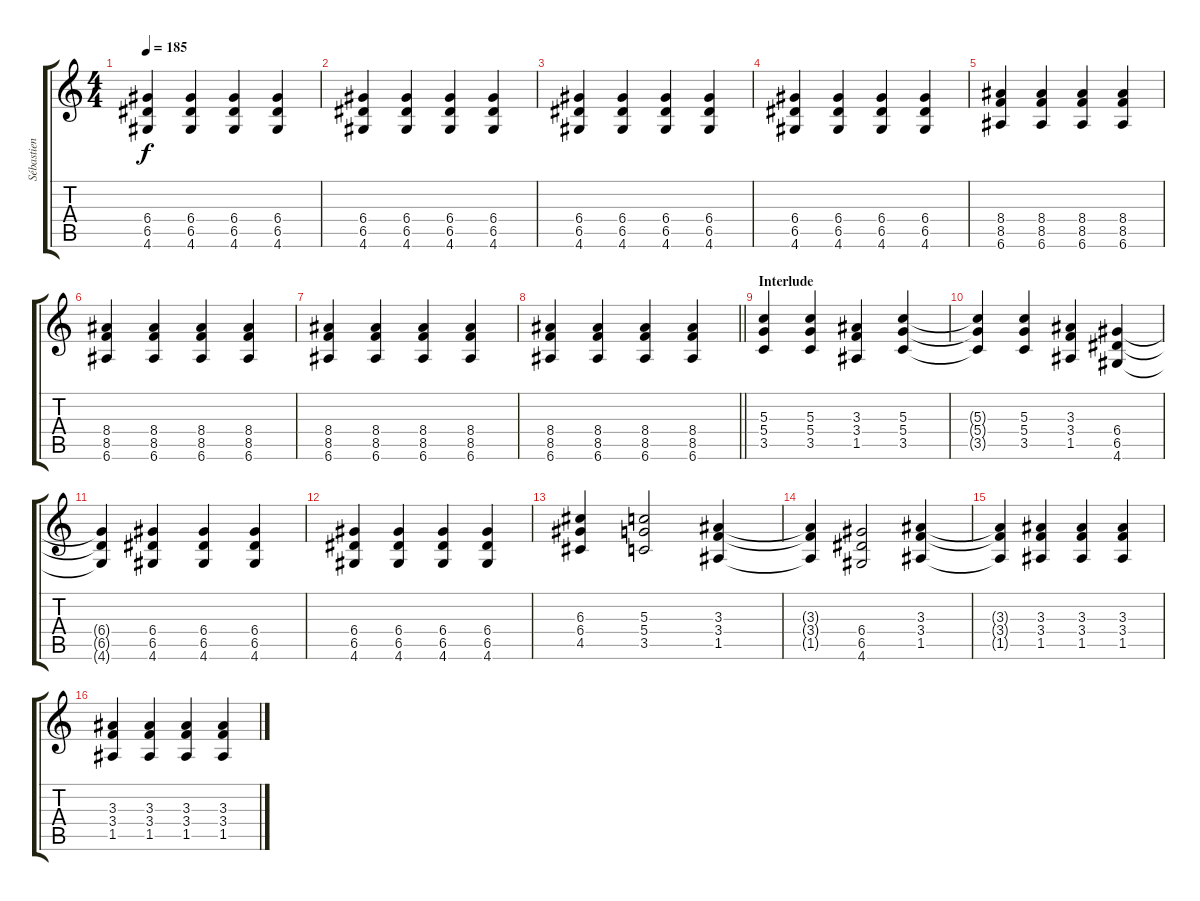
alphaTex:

\track ("Sébastien Lefebvre" "Sébastien ") {instrument distortionguitar}
\staff {score tabs}
\tuning (E4 B3 G3 D3 A2 E2) {hide}
\ts (4 4)
\tempo 185
\clef g2
\ks c
(6.4 6.5 4.6).4{dy f} (6.4 6.5 4.6).4 (6.4 6.5 4.6).4 (6.4 6.5 4.6).4 |
(6.4 6.5 4.6).4 (6.4 6.5 4.6).4 (6.4 6.5 4.6).4 (6.4 6.5 4.6).4 |
(6.4 6.5 4.6).4 (6.4 6.5 4.6).4 (6.4 6.5 4.6).4 (6.4 6.5 4.6).4 |
(6.4 6.5 4.6).4 (6.4 6.5 4.6).4 (6.4 6.5 4.6).4 (6.4 6.5 4.6).4 |
(8.4 8.5 6.6).4 (8.4 8.5 6.6).4 (8.4 8.5 6.6).4 (8.4 8.5 6.6).4 |
(8.4 8.5 6.6).4 (8.4 8.5 6.6).4 (8.4 8.5 6.6).4 (8.4 8.5 6.6).4 |
(8.4 8.5 6.6).4 (8.4 8.5 6.6).4 (8.4 8.5 6.6).4 (8.4 8.5 6.6).4 |
\barLineRight lightlight
(8.4 8.5 6.6).4 (8.4 8.5 6.6).4 (8.4 8.5 6.6).4 (8.4 8.5 6.6).4 |
\section ("" "Interlude")
(5.3 5.4 3.5).4 (5.3 5.4 3.5).4 (3.3 3.4 1.5).4 (5.3 5.4 3.5).4 |
(5.3{t} 5.4{t} 3.5{t}).4 (5.3 5.4 3.5).4 (3.3 3.4 1.5).4 (6.4 6.5 4.6).4 |
(6.4{t} 6.5{t} 4.6{t}).4 (6.4 6.5 4.6).4 (6.4 6.5 4.6).4 (6.4 6.5 4.6).4 |
(6.4 6.5 4.6).4 (6.4 6.5 4.6).4 (6.4 6.5 4.6).4 (6.4 6.5 4.6).4 |
(6.3 6.4 4.5).4 (5.3 5.4 3.5).2 (3.3 3.4 1.5).4 |
(3.3{t} 3.4{t} 1.5{t}).4 (6.4 6.5 4.6).2 (3.3 3.4 1.5).4 |
(3.3{t} 3.4{t} 1.5{t}).4 (3.3 3.4 1.5).4 (3.3 3.4 1.5).4 (3.3 3.4 1.5).4 |
(3.3 3.4 1.5).4 (3.3 3.4 1.5).4 (3.3 3.4 1.5).4 (3.3 3.4 1.5).4
